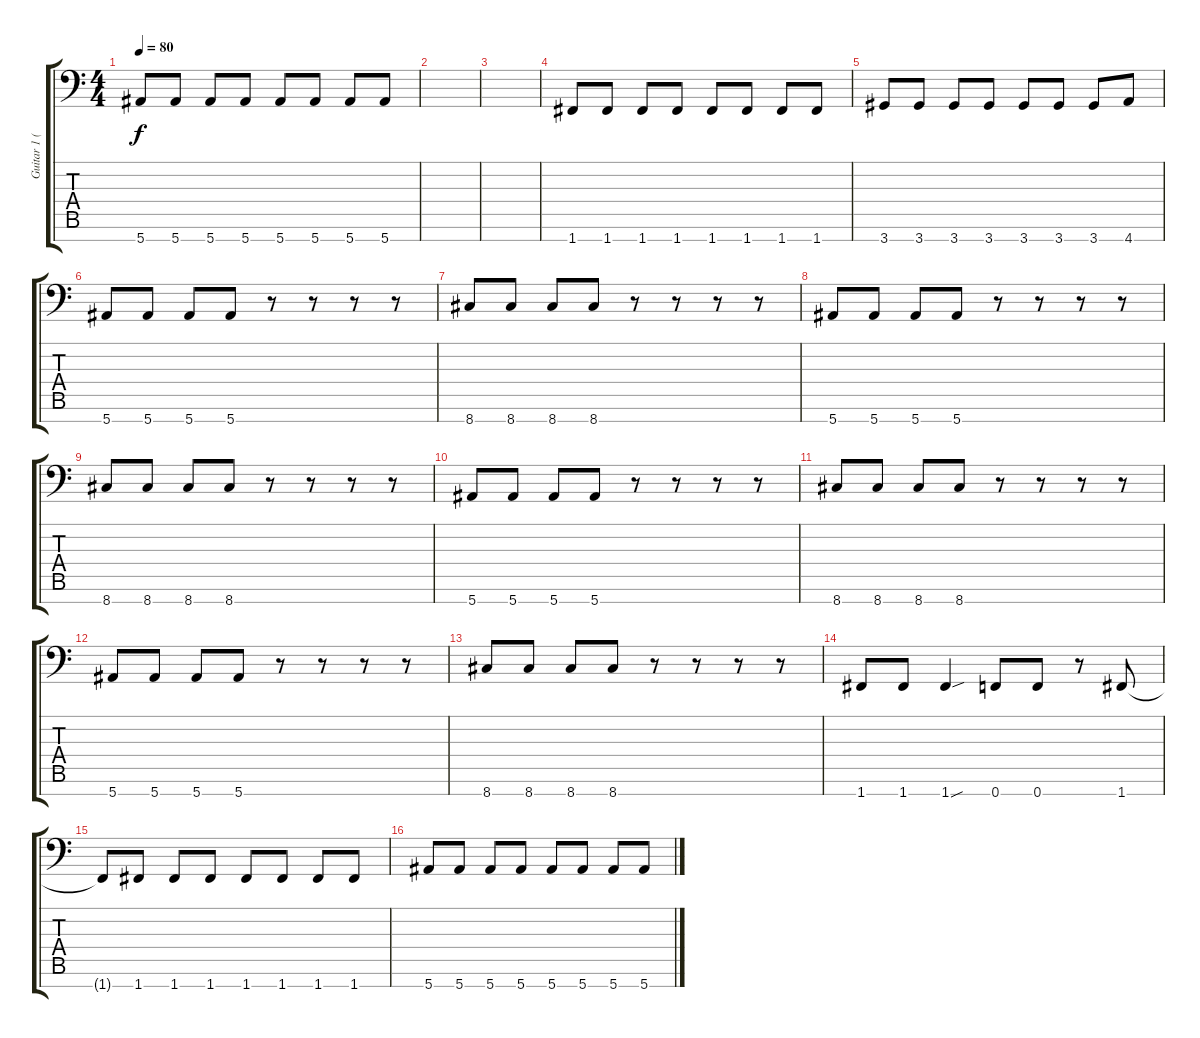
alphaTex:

\track ("Guitar 1 (8th string)" "Guitar 1 (") {instrument distortionguitar}
\staff {score tabs}
\tuning (D4 Bb3 Gb3 Db3 Ab2 Eb2 F1) {hide}
\ts (4 4)
\tempo 80
\clef f4
\ks c
5.7.8{dy f} 5.7.8 5.7.8 5.7.8 5.7.8 5.7.8 5.7.8 5.7.8 |
|
|
1.7.8 1.7.8 1.7.8 1.7.8 1.7.8 1.7.8 1.7.8 1.7.8 |
3.7.8 3.7.8 3.7.8 3.7.8 3.7.8 3.7.8 3.7.8 4.7.8 |
5.7.8 5.7.8 5.7.8 5.7.8 r.8 r.8 r.8 r.8 |
8.7.8 8.7.8 8.7.8 8.7.8 r.8 r.8 r.8 r.8 |
5.7.8 5.7.8 5.7.8 5.7.8 r.8 r.8 r.8 r.8 |
8.7.8 8.7.8 8.7.8 8.7.8 r.8 r.8 r.8 r.8 |
5.7.8 5.7.8 5.7.8 5.7.8 r.8 r.8 r.8 r.8 |
8.7.8 8.7.8 8.7.8 8.7.8 r.8 r.8 r.8 r.8 |
5.7.8 5.7.8 5.7.8 5.7.8 r.8 r.8 r.8 r.8 |
8.7.8 8.7.8 8.7.8 8.7.8 r.8 r.8 r.8 r.8 |
1.7.8 1.7.8 1.7{sou}.4 0.7.8 0.7.8 r.8 1.7.8 |
1.7{t}.8 1.7.8 1.7.8 1.7.8 1.7.8 1.7.8 1.7.8 1.7.8 |
5.7.8 5.7.8 5.7.8 5.7.8 5.7.8 5.7.8 5.7.8 5.7.8
